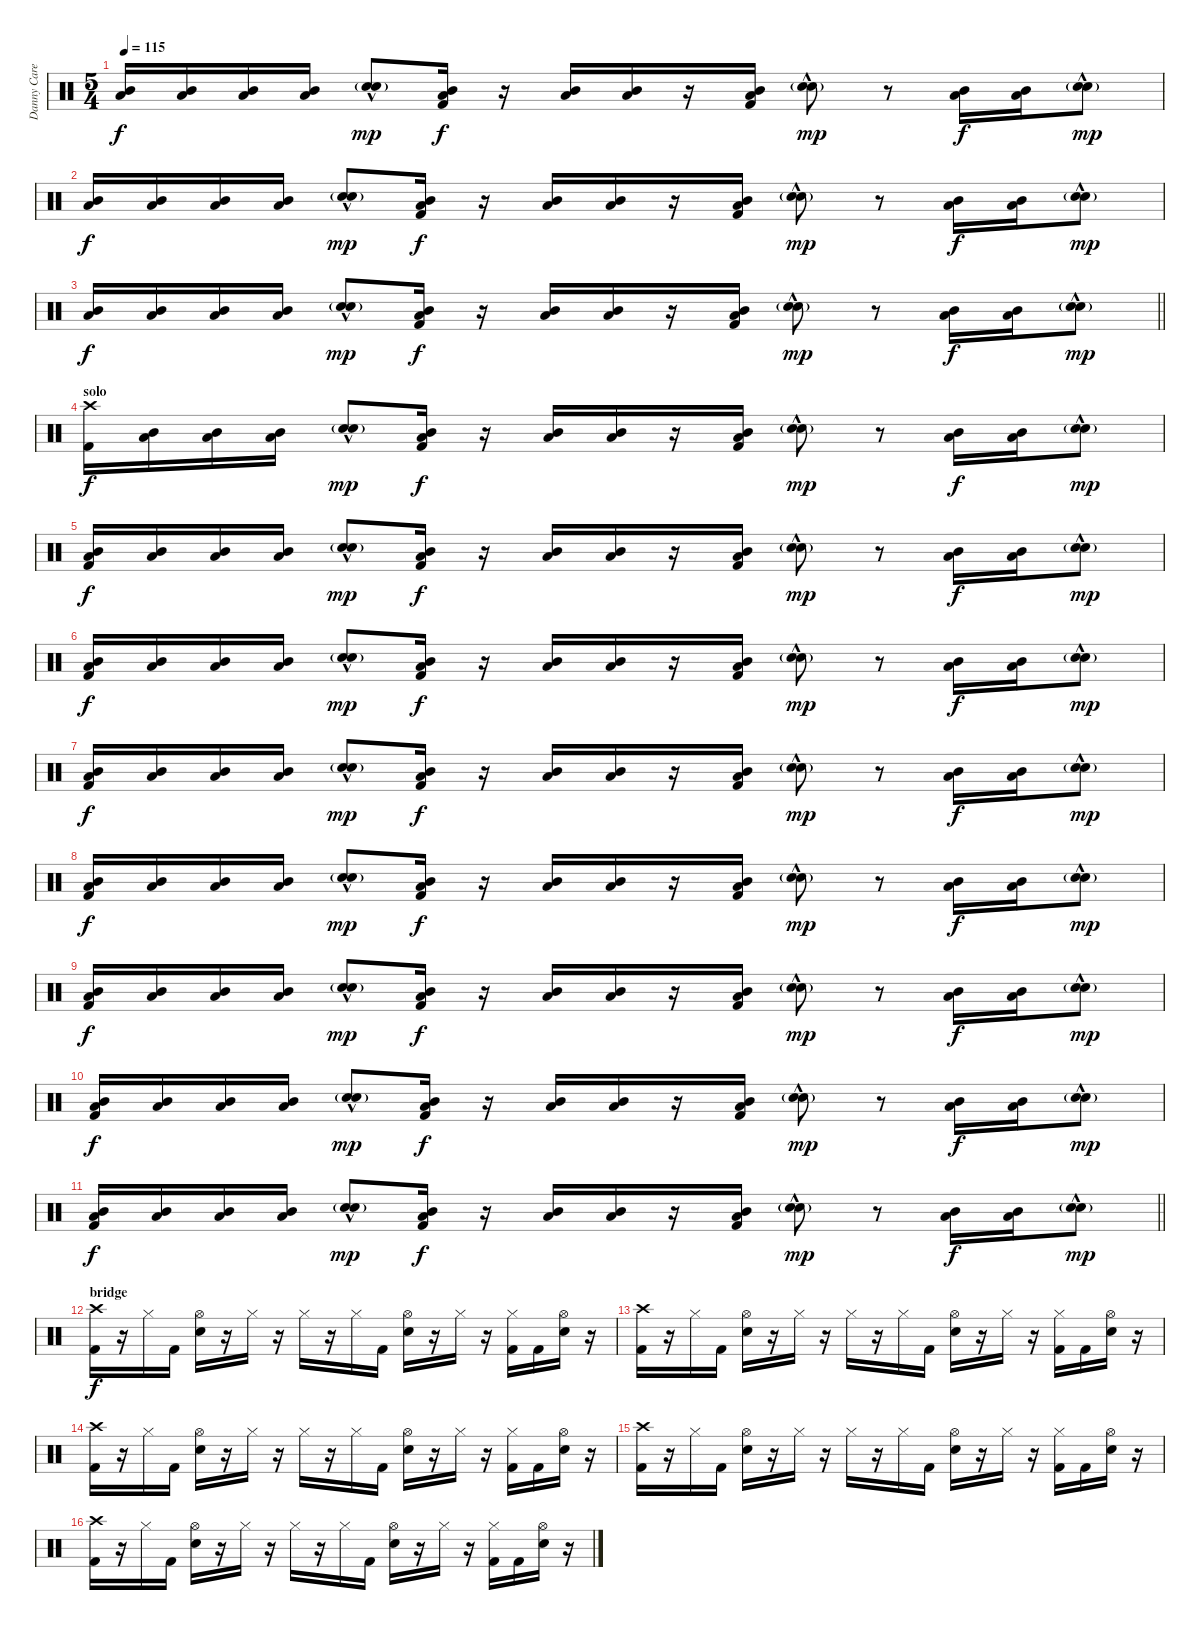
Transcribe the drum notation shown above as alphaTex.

\track ("Danny Carey (drum)" "Danny Care") {instrument percussion}
\staff {score}
\articulation defaults
\ts (5 4)
\tempo 115
\clef neutral
\ks c
("Mid Tom (hit)" "Low Tom (hit)").16{dy f} ("Mid Tom (hit)" "Low Tom (hit)").16 ("Mid Tom (hit)" "Low Tom (hit)").16 ("Mid Tom (hit)" "Low Tom (hit)").16 ("Electric Snare (hit)"{hac} "Snare (hit) 2"{g}).8{dy mp} ("Mid Tom (hit)" "Low Tom (hit)" "Kick (hit) 2").16{dy f} r.16 ("Mid Tom (hit)" "Low Tom (hit)").16 ("Mid Tom (hit)" "Low Tom (hit)").16 r.16 ("Mid Tom (hit)" "Low Tom (hit)" "Kick (hit) 2").16 ("Electric Snare (hit)"{hac} "Snare (hit) 2"{g}).8{dy mp} r.8 ("Mid Tom (hit)" "Low Tom (hit)").16{dy f} ("Mid Tom (hit)" "Low Tom (hit)").16 ("Electric Snare (hit)"{hac} "Snare (hit) 2"{g}).8{dy mp} |
("Mid Tom (hit)" "Low Tom (hit)").16{dy f} ("Mid Tom (hit)" "Low Tom (hit)").16 ("Mid Tom (hit)" "Low Tom (hit)").16 ("Mid Tom (hit)" "Low Tom (hit)").16 ("Electric Snare (hit)"{hac} "Snare (hit) 2"{g}).8{dy mp} ("Mid Tom (hit)" "Low Tom (hit)" "Kick (hit) 2").16{dy f} r.16 ("Mid Tom (hit)" "Low Tom (hit)").16 ("Mid Tom (hit)" "Low Tom (hit)").16 r.16 ("Mid Tom (hit)" "Low Tom (hit)" "Kick (hit) 2").16 ("Electric Snare (hit)"{hac} "Snare (hit) 2"{g}).8{dy mp} r.8 ("Mid Tom (hit)" "Low Tom (hit)").16{dy f} ("Mid Tom (hit)" "Low Tom (hit)").16 ("Electric Snare (hit)"{hac} "Snare (hit) 2"{g}).8{dy mp} |
\barLineRight lightlight
("Mid Tom (hit)" "Low Tom (hit)").16{dy f} ("Mid Tom (hit)" "Low Tom (hit)").16 ("Mid Tom (hit)" "Low Tom (hit)").16 ("Mid Tom (hit)" "Low Tom (hit)").16 ("Electric Snare (hit)"{hac} "Snare (hit) 2"{g}).8{dy mp} ("Mid Tom (hit)" "Low Tom (hit)" "Kick (hit) 2").16{dy f} r.16 ("Mid Tom (hit)" "Low Tom (hit)").16 ("Mid Tom (hit)" "Low Tom (hit)").16 r.16 ("Mid Tom (hit)" "Low Tom (hit)" "Kick (hit) 2").16 ("Electric Snare (hit)"{hac} "Snare (hit) 2"{g}).8{dy mp} r.8 ("Mid Tom (hit)" "Low Tom (hit)").16{dy f} ("Mid Tom (hit)" "Low Tom (hit)").16 ("Electric Snare (hit)"{hac} "Snare (hit) 2"{g}).8{dy mp} |
\section ("" "solo")
("Crash high (hit)" "Kick (hit) 2").16{dy f} ("Mid Tom (hit)" "Low Tom (hit)").16 ("Mid Tom (hit)" "Low Tom (hit)").16 ("Mid Tom (hit)" "Low Tom (hit)").16 ("Electric Snare (hit)"{hac} "Snare (hit) 2"{g}).8{dy mp} ("Mid Tom (hit)" "Low Tom (hit)" "Kick (hit) 2").16{dy f} r.16 ("Mid Tom (hit)" "Low Tom (hit)").16 ("Mid Tom (hit)" "Low Tom (hit)").16 r.16 ("Mid Tom (hit)" "Low Tom (hit)" "Kick (hit) 2").16 ("Electric Snare (hit)"{hac} "Snare (hit) 2"{g}).8{dy mp} r.8 ("Mid Tom (hit)" "Low Tom (hit)").16{dy f} ("Mid Tom (hit)" "Low Tom (hit)").16 ("Electric Snare (hit)"{hac} "Snare (hit) 2"{g}).8{dy mp} |
("Mid Tom (hit)" "Low Tom (hit)" "Kick (hit) 2").16{dy f} ("Mid Tom (hit)" "Low Tom (hit)").16 ("Mid Tom (hit)" "Low Tom (hit)").16 ("Mid Tom (hit)" "Low Tom (hit)").16 ("Electric Snare (hit)"{hac} "Snare (hit) 2"{g}).8{dy mp} ("Mid Tom (hit)" "Low Tom (hit)" "Kick (hit) 2").16{dy f} r.16 ("Mid Tom (hit)" "Low Tom (hit)").16 ("Mid Tom (hit)" "Low Tom (hit)").16 r.16 ("Mid Tom (hit)" "Low Tom (hit)" "Kick (hit) 2").16 ("Electric Snare (hit)"{hac} "Snare (hit) 2"{g}).8{dy mp} r.8 ("Mid Tom (hit)" "Low Tom (hit)").16{dy f} ("Mid Tom (hit)" "Low Tom (hit)").16 ("Electric Snare (hit)"{hac} "Snare (hit) 2"{g}).8{dy mp} |
("Mid Tom (hit)" "Low Tom (hit)" "Kick (hit) 2").16{dy f} ("Mid Tom (hit)" "Low Tom (hit)").16 ("Mid Tom (hit)" "Low Tom (hit)").16 ("Mid Tom (hit)" "Low Tom (hit)").16 ("Electric Snare (hit)"{hac} "Snare (hit) 2"{g}).8{dy mp} ("Mid Tom (hit)" "Low Tom (hit)" "Kick (hit) 2").16{dy f} r.16 ("Mid Tom (hit)" "Low Tom (hit)").16 ("Mid Tom (hit)" "Low Tom (hit)").16 r.16 ("Mid Tom (hit)" "Low Tom (hit)" "Kick (hit) 2").16 ("Electric Snare (hit)"{hac} "Snare (hit) 2"{g}).8{dy mp} r.8 ("Mid Tom (hit)" "Low Tom (hit)").16{dy f} ("Mid Tom (hit)" "Low Tom (hit)").16 ("Electric Snare (hit)"{hac} "Snare (hit) 2"{g}).8{dy mp} |
("Mid Tom (hit)" "Low Tom (hit)" "Kick (hit) 2").16{dy f} ("Mid Tom (hit)" "Low Tom (hit)").16 ("Mid Tom (hit)" "Low Tom (hit)").16 ("Mid Tom (hit)" "Low Tom (hit)").16 ("Electric Snare (hit)"{hac} "Snare (hit) 2"{g}).8{dy mp} ("Mid Tom (hit)" "Low Tom (hit)" "Kick (hit) 2").16{dy f} r.16 ("Mid Tom (hit)" "Low Tom (hit)").16 ("Mid Tom (hit)" "Low Tom (hit)").16 r.16 ("Mid Tom (hit)" "Low Tom (hit)" "Kick (hit) 2").16 ("Electric Snare (hit)"{hac} "Snare (hit) 2"{g}).8{dy mp} r.8 ("Mid Tom (hit)" "Low Tom (hit)").16{dy f} ("Mid Tom (hit)" "Low Tom (hit)").16 ("Electric Snare (hit)"{hac} "Snare (hit) 2"{g}).8{dy mp} |
("Mid Tom (hit)" "Low Tom (hit)" "Kick (hit) 2").16{dy f} ("Mid Tom (hit)" "Low Tom (hit)").16 ("Mid Tom (hit)" "Low Tom (hit)").16 ("Mid Tom (hit)" "Low Tom (hit)").16 ("Electric Snare (hit)"{hac} "Snare (hit) 2"{g}).8{dy mp} ("Mid Tom (hit)" "Low Tom (hit)" "Kick (hit) 2").16{dy f} r.16 ("Mid Tom (hit)" "Low Tom (hit)").16 ("Mid Tom (hit)" "Low Tom (hit)").16 r.16 ("Mid Tom (hit)" "Low Tom (hit)" "Kick (hit) 2").16 ("Electric Snare (hit)"{hac} "Snare (hit) 2"{g}).8{dy mp} r.8 ("Mid Tom (hit)" "Low Tom (hit)").16{dy f} ("Mid Tom (hit)" "Low Tom (hit)").16 ("Electric Snare (hit)"{hac} "Snare (hit) 2"{g}).8{dy mp} |
("Mid Tom (hit)" "Low Tom (hit)" "Kick (hit) 2").16{dy f} ("Mid Tom (hit)" "Low Tom (hit)").16 ("Mid Tom (hit)" "Low Tom (hit)").16 ("Mid Tom (hit)" "Low Tom (hit)").16 ("Electric Snare (hit)"{hac} "Snare (hit) 2"{g}).8{dy mp} ("Mid Tom (hit)" "Low Tom (hit)" "Kick (hit) 2").16{dy f} r.16 ("Mid Tom (hit)" "Low Tom (hit)").16 ("Mid Tom (hit)" "Low Tom (hit)").16 r.16 ("Mid Tom (hit)" "Low Tom (hit)" "Kick (hit) 2").16 ("Electric Snare (hit)"{hac} "Snare (hit) 2"{g}).8{dy mp} r.8 ("Mid Tom (hit)" "Low Tom (hit)").16{dy f} ("Mid Tom (hit)" "Low Tom (hit)").16 ("Electric Snare (hit)"{hac} "Snare (hit) 2"{g}).8{dy mp} |
("Mid Tom (hit)" "Low Tom (hit)" "Kick (hit) 2").16{dy f} ("Mid Tom (hit)" "Low Tom (hit)").16 ("Mid Tom (hit)" "Low Tom (hit)").16 ("Mid Tom (hit)" "Low Tom (hit)").16 ("Electric Snare (hit)"{hac} "Snare (hit) 2"{g}).8{dy mp} ("Mid Tom (hit)" "Low Tom (hit)" "Kick (hit) 2").16{dy f} r.16 ("Mid Tom (hit)" "Low Tom (hit)").16 ("Mid Tom (hit)" "Low Tom (hit)").16 r.16 ("Mid Tom (hit)" "Low Tom (hit)" "Kick (hit) 2").16 ("Electric Snare (hit)"{hac} "Snare (hit) 2"{g}).8{dy mp} r.8 ("Mid Tom (hit)" "Low Tom (hit)").16{dy f} ("Mid Tom (hit)" "Low Tom (hit)").16 ("Electric Snare (hit)"{hac} "Snare (hit) 2"{g}).8{dy mp} |
\barLineRight lightlight
("Mid Tom (hit)" "Low Tom (hit)" "Kick (hit) 2").16{dy f} ("Mid Tom (hit)" "Low Tom (hit)").16 ("Mid Tom (hit)" "Low Tom (hit)").16 ("Mid Tom (hit)" "Low Tom (hit)").16 ("Electric Snare (hit)"{hac} "Snare (hit) 2"{g}).8{dy mp} ("Mid Tom (hit)" "Low Tom (hit)" "Kick (hit) 2").16{dy f} r.16 ("Mid Tom (hit)" "Low Tom (hit)").16 ("Mid Tom (hit)" "Low Tom (hit)").16 r.16 ("Mid Tom (hit)" "Low Tom (hit)" "Kick (hit) 2").16 ("Electric Snare (hit)"{hac} "Snare (hit) 2"{g}).8{dy mp} r.8 ("Mid Tom (hit)" "Low Tom (hit)").16{dy f} ("Mid Tom (hit)" "Low Tom (hit)").16 ("Electric Snare (hit)"{hac} "Snare (hit) 2"{g}).8{dy mp} |
\section ("" "bridge")
("Crash high (hit)" "Kick (hit) 2").16{dy f} r.16 "Hi-Hat (closed)".16 "Kick (hit) 2".16 ("Hi-Hat (open)" "Electric Snare (hit)").16 r.16 "Hi-Hat (closed)".16 r.16 "Hi-Hat (closed)".16 r.16 "Hi-Hat (closed)".16 "Kick (hit) 2".16 ("Hi-Hat (open)" "Electric Snare (hit)").16 r.16 "Hi-Hat (closed)".16 r.16 ("Hi-Hat (closed)" "Kick (hit) 2").16 "Kick (hit) 2".16 ("Hi-Hat (open)" "Electric Snare (hit)").16 r.16 |
("Crash high (hit)" "Kick (hit) 2").16 r.16 "Hi-Hat (closed)".16 "Kick (hit) 2".16 ("Hi-Hat (open)" "Electric Snare (hit)").16 r.16 "Hi-Hat (closed)".16 r.16 "Hi-Hat (closed)".16 r.16 "Hi-Hat (closed)".16 "Kick (hit) 2".16 ("Hi-Hat (open)" "Electric Snare (hit)").16 r.16 "Hi-Hat (closed)".16 r.16 ("Hi-Hat (closed)" "Kick (hit) 2").16 "Kick (hit) 2".16 ("Hi-Hat (open)" "Electric Snare (hit)").16 r.16 |
("Crash high (hit)" "Kick (hit) 2").16 r.16 "Hi-Hat (closed)".16 "Kick (hit) 2".16 ("Hi-Hat (open)" "Electric Snare (hit)").16 r.16 "Hi-Hat (closed)".16 r.16 "Hi-Hat (closed)".16 r.16 "Hi-Hat (closed)".16 "Kick (hit) 2".16 ("Hi-Hat (open)" "Electric Snare (hit)").16 r.16 "Hi-Hat (closed)".16 r.16 ("Hi-Hat (closed)" "Kick (hit) 2").16 "Kick (hit) 2".16 ("Hi-Hat (open)" "Electric Snare (hit)").16 r.16 |
("Crash high (hit)" "Kick (hit) 2").16 r.16 "Hi-Hat (closed)".16 "Kick (hit) 2".16 ("Hi-Hat (open)" "Electric Snare (hit)").16 r.16 "Hi-Hat (closed)".16 r.16 "Hi-Hat (closed)".16 r.16 "Hi-Hat (closed)".16 "Kick (hit) 2".16 ("Hi-Hat (open)" "Electric Snare (hit)").16 r.16 "Hi-Hat (closed)".16 r.16 ("Hi-Hat (closed)" "Kick (hit) 2").16 "Kick (hit) 2".16 ("Hi-Hat (open)" "Electric Snare (hit)").16 r.16 |
("Crash high (hit)" "Kick (hit) 2").16 r.16 "Hi-Hat (closed)".16 "Kick (hit) 2".16 ("Hi-Hat (open)" "Electric Snare (hit)").16 r.16 "Hi-Hat (closed)".16 r.16 "Hi-Hat (closed)".16 r.16 "Hi-Hat (closed)".16 "Kick (hit) 2".16 ("Hi-Hat (open)" "Electric Snare (hit)").16 r.16 "Hi-Hat (closed)".16 r.16 ("Hi-Hat (closed)" "Kick (hit) 2").16 "Kick (hit) 2".16 ("Hi-Hat (open)" "Electric Snare (hit)").16 r.16
